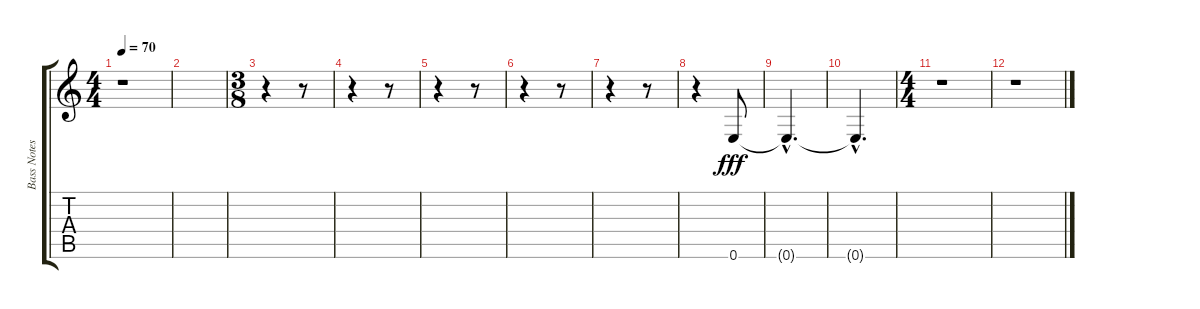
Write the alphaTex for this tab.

\track ("Bass Notes" "Bass Notes") {instrument acousticguitarnylon}
\staff {score tabs}
\tuning (E4 B3 G3 D3 A2 E2) {hide}
\ts (4 4)
\tempo 70
\clef g2
\ks c
r.1{dy fff} |
|
\ts (3 8)
r.4 r.8 |
r.4 r.8 |
r.4 r.8 |
r.4 r.8 |
r.4 r.8 |
r.4 0.6.8 |
0.6{hac t}.4{d} |
0.6{hac t}.4{d} |
\ts (4 4)
r.1 |
r.1
